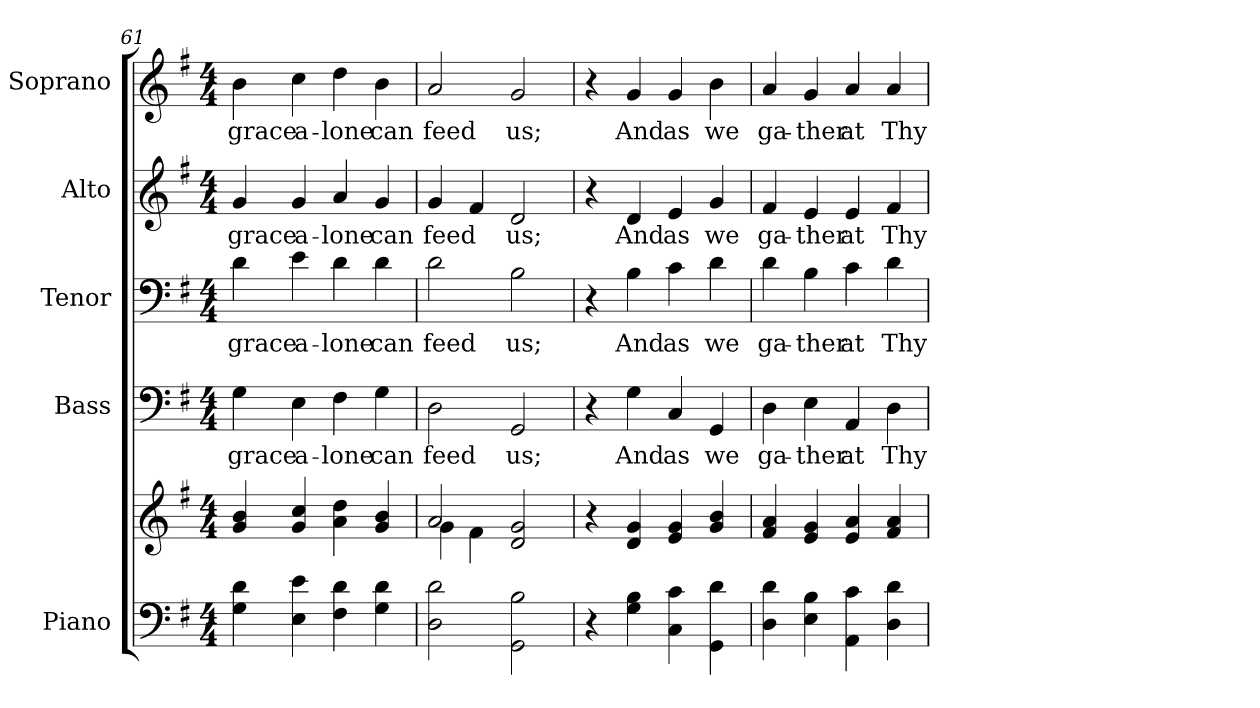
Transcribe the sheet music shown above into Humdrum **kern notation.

**kern	**kern	**kern	**text	**kern	**text	**kern	**text	**kern	**text
*part5	*part5	*part4	*part4	*part3	*part3	*part2	*part2	*part1	*part1
*staff6	*staff5	*staff4	*staff4	*staff3	*staff3	*staff2	*staff2	*staff1	*staff1
*I"Piano	*	*I"Bass	*	*I"Tenor	*	*I"Alto	*	*I"Soprano	*
*I'Pno.	*	*I'B.	*	*I'T.	*	*I'A.	*	*I'S.	*
!!LO:PB:g=z
*clefF4	*clefG2	*clefF4	*	*clefF4	*	*clefG2	*	*clefG2	*
*k[f#]	*k[f#]	*k[f#]	*	*k[f#]	*	*k[f#]	*	*k[f#]	*
*G:	*G:	*G:	*	*G:	*	*G:	*	*G:	*
*M4/4	*M4/4	*M4/4	*	*M4/4	*	*M4/4	*	*M4/4	*
=61	=61	=61	=61	=61	=61	=61	=61	=61	=61
!	!	!	!LO:LY:b:color=#000000	!	!	!	!	!	!
!	!	!	!	!	!LO:LY:b:color=#000000	!	!	!	!
!	!	!	!	!	!	!	!LO:LY:b:color=#000000	!	!
!	!	!	!	!	!	!	!	!	!LO:LY:b:color=#000000
4Gi\ 4di	4gi/ 4bi	4Gi\	grace	4di\	grace	4gi/	grace	4bi\	grace
!	!	!	!LO:LY:b:color=#000000	!	!	!	!	!	!
!	!	!	!	!	!LO:LY:b:color=#000000	!	!	!	!
!	!	!	!	!	!	!	!LO:LY:b:color=#000000	!	!
!	!	!	!	!	!	!	!	!	!LO:LY:b:color=#000000
4Ei\ 4ei	4gi/ 4cci	4Ei\	a-	4ei\	a-	4gi/	a-	4cci\	a-
!	!	!	!LO:LY:b:color=#000000	!	!	!	!	!	!
!	!	!	!	!	!LO:LY:b:color=#000000	!	!	!	!
!	!	!	!	!	!	!	!LO:LY:b:color=#000000	!	!
!	!	!	!	!	!	!	!	!	!LO:LY:b:color=#000000
4F#i\ 4di	4ai\ 4ddi	4F#i\	-lone	4di\	-lone	4ai/	-lone	4ddi\	-lone
!	!	!	!LO:LY:b:color=#000000	!	!	!	!	!	!
!	!	!	!	!	!LO:LY:b:color=#000000	!	!	!	!
!	!	!	!	!	!	!	!LO:LY:b:color=#000000	!	!
!	!	!	!	!	!	!	!	!	!LO:LY:b:color=#000000
4Gi\ 4di	4gi/ 4bi	4Gi\	can	4di\	can	4gi/	can	4bi\	can
=62	=62	=62	=62	=62	=62	=62	=62	=62	=62
*	*^	*	*	*	*	*	*	*	*
!	!	!	!	!LO:LY:b:color=#000000	!	!	!	!	!	!
!	!	!	!	!	!	!LO:LY:b:color=#000000	!	!	!	!
!	!	!	!	!	!	!	!	!LO:LY:b:color=#000000	!	!
!	!	!	!	!	!	!	!	!	!	!LO:LY:b:color=#000000
2Di\ 2di	2ai/	4gi\	2Di\	feed	2di\	feed	4gi/	feed	2ai/	feed
.	.	4f#i\	.	.	.	.	4f#i/	.	.	.
!	!	!	!	!LO:LY:b:color=#000000	!	!	!	!	!	!
!	!	!	!	!	!	!LO:LY:b:color=#000000	!	!	!	!
!	!	!	!	!	!	!	!	!LO:LY:b:color=#000000	!	!
!	!	!	!	!	!	!	!	!	!	!LO:LY:b:color=#000000
2GGi\ 2Bi	2di/ 2gi	2ryy	2GGi/	us;	2Bi\	us;	2di/	us;	2gi/	us;
*	*v	*v	*	*	*	*	*	*	*	*
=63	=63	=63	=63	=63	=63	=63	=63	=63	=63
4r	4r	4r	.	4r	.	4r	.	4r	.
!	!	!	!LO:LY:b:color=#000000	!	!	!	!	!	!
!	!	!	!	!	!LO:LY:b:color=#000000	!	!	!	!
!	!	!	!	!	!	!	!LO:LY:b:color=#000000	!	!
!	!	!	!	!	!	!	!	!	!LO:LY:b:color=#000000
4Gi\ 4Bi	4di/ 4gi	4Gi\	And	4Bi\	And	4di/	And	4gi/	And
!	!	!	!LO:LY:b:color=#000000	!	!	!	!	!	!
!	!	!	!	!	!LO:LY:b:color=#000000	!	!	!	!
!	!	!	!	!	!	!	!LO:LY:b:color=#000000	!	!
!	!	!	!	!	!	!	!	!	!LO:LY:b:color=#000000
4Ci\ 4ci	4ei/ 4gi	4Ci/	as	4ci\	as	4ei/	as	4gi/	as
!	!	!	!LO:LY:b:color=#000000	!	!	!	!	!	!
!	!	!	!	!	!LO:LY:b:color=#000000	!	!	!	!
!	!	!	!	!	!	!	!LO:LY:b:color=#000000	!	!
!	!	!	!	!	!	!	!	!	!LO:LY:b:color=#000000
4GGi\ 4di	4gi/ 4bi	4GGi/	we	4di\	we	4gi/	we	4bi\	we
!!LO:PB:g=z
=64	=64	=64	=64	=64	=64	=64	=64	=64	=64
!	!	!	!LO:LY:b:color=#000000	!	!	!	!	!	!
!	!	!	!	!	!LO:LY:b:color=#000000	!	!	!	!
!	!	!	!	!	!	!	!LO:LY:b:color=#000000	!	!
!	!	!	!	!	!	!	!	!	!LO:LY:b:color=#000000
4Di\ 4di	4f#i/ 4ai	4Di\	ga-	4di\	ga-	4f#i/	ga-	4ai/	ga-
!	!	!	!LO:LY:b:color=#000000	!	!	!	!	!	!
!	!	!	!	!	!LO:LY:b:color=#000000	!	!	!	!
!	!	!	!	!	!	!	!LO:LY:b:color=#000000	!	!
!	!	!	!	!	!	!	!	!	!LO:LY:b:color=#000000
4Ei\ 4Bi	4ei/ 4gi	4Ei\	-ther	4Bi\	-ther	4ei/	-ther	4gi/	-ther
!	!	!	!LO:LY:b:color=#000000	!	!	!	!	!	!
!	!	!	!	!	!LO:LY:b:color=#000000	!	!	!	!
!	!	!	!	!	!	!	!LO:LY:b:color=#000000	!	!
!	!	!	!	!	!	!	!	!	!LO:LY:b:color=#000000
4AAi\ 4ci	4ei/ 4ai	4AAi/	at	4ci\	at	4ei/	at	4ai/	at
!	!	!	!LO:LY:b:color=#000000	!	!	!	!	!	!
!	!	!	!	!	!LO:LY:b:color=#000000	!	!	!	!
!	!	!	!	!	!	!	!LO:LY:b:color=#000000	!	!
!	!	!	!	!	!	!	!	!	!LO:LY:b:color=#000000
4Di\ 4di	4f#i/ 4ai	4Di\	Thy	4di\	Thy	4f#i/	Thy	4ai/	Thy
=	=	=	=	=	=	=	=	=	=
*-	*-	*-	*-	*-	*-	*-	*-	*-	*-
